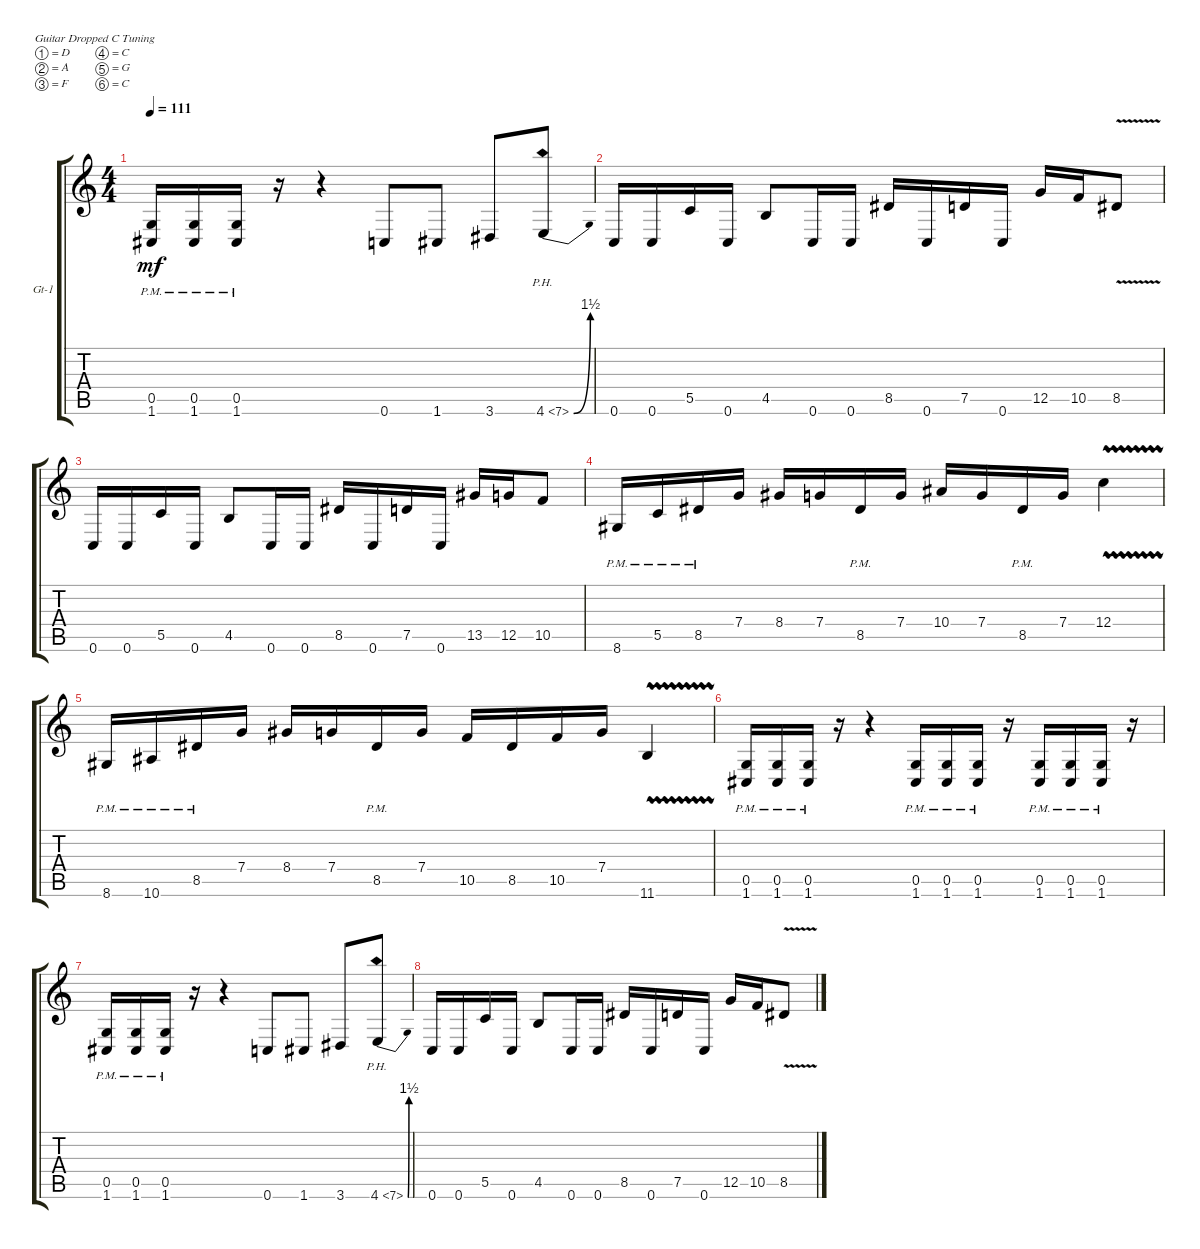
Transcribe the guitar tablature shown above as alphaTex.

\defaultSystemsLayout 4
\bracketExtendMode groupsimilarinstruments
\firstSystemTrackNameOrientation horizontal
\otherSystemsTrackNameOrientation horizontal
\track ("Guitar 1" "Gt-1") {instrument overdrivenguitar}
\staff {score tabs}
\tuning (D4 A3 F3 C3 G2 C2)
\ts (4 4)
\tempo 111
\clef g2
\ks c
(1.6{pm} 0.5{pm}).16{dy mf} (1.6{pm} 0.5{pm}).16 (1.6{pm} 0.5{pm}).16 r.16 r.4 0.6.8 1.6.8 3.6.8 4.6{be (bend 0 0 15 6) ph 3}.8 |
0.6.16 0.6.16 5.5.16 0.6.16 4.5.8 0.6.16 0.6.16 8.5.16 0.6.16 7.5.16 0.6.16 12.5.16 10.5.16 8.5{v}.8 |
0.6.16 0.6.16 5.5.16 0.6.16 4.5.8 0.6.16 0.6.16 8.5.16 0.6.16 7.5.16 0.6.16 13.5.16 12.5.16 10.5.8 |
8.6{pm}.16 5.5{pm}.16 8.5{pm}.16 7.4.16 8.4.16 7.4.16 8.5{pm}.16 7.4.16 10.4.16 7.4.16 8.5{pm}.16 7.4.16 12.4{vw}.4 |
8.6{pm}.16 10.6{pm}.16 8.5{pm}.16 7.4.16 8.4.16 7.4.16 8.5{pm}.16 7.4.16 10.5.16 8.5.16 10.5.16 7.4.16 11.6{vw}.4 |
(1.6{pm} 0.5{pm}).16 (1.6{pm} 0.5{pm}).16 (1.6{pm} 0.5{pm}).16 r.16 r.4 (1.6{pm} 0.5{pm}).16 (1.6{pm} 0.5{pm}).16 (1.6{pm} 0.5{pm}).16 r.16 (1.6{pm} 0.5{pm}).16 (1.6{pm} 0.5{pm}).16 (1.6{pm} 0.5{pm}).16 r.16 |
(1.6{pm} 0.5{pm}).16 (1.6{pm} 0.5{pm}).16 (1.6{pm} 0.5{pm}).16 r.16 r.4 0.6.8 1.6.8 3.6.8 4.6{be (bend 0 0 15 6) ph 3}.8 |
0.6.16 0.6.16 5.5.16 0.6.16 4.5.8 0.6.16 0.6.16 8.5.16 0.6.16 7.5.16 0.6.16 12.5.16 10.5.16 8.5{v}.8
